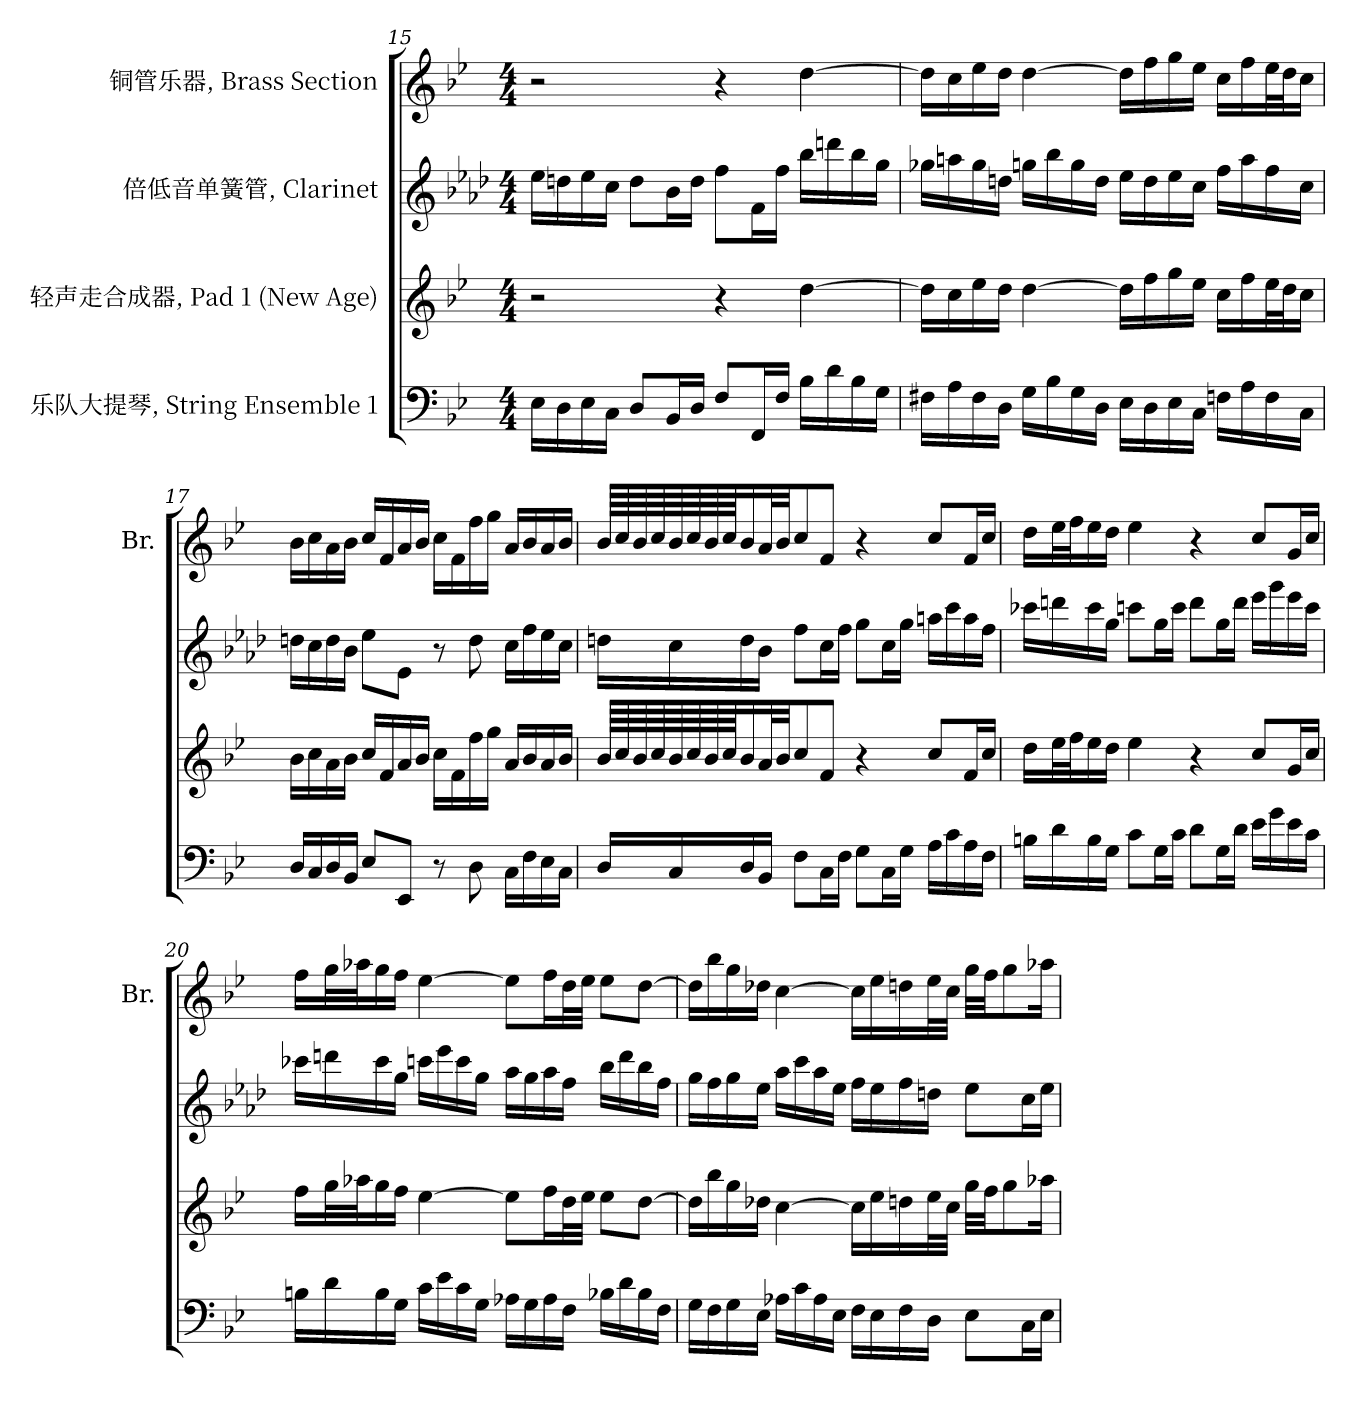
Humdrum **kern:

**kern	**kern	**kern	**kern
*part4	*part3	*part2	*part1
*staff4	*staff3	*staff2	*staff1
*I"乐队大提琴, String Ensemble 1	*I"轻声走合成器, Pad 1 (New Age)	*I"倍低音单簧管, Clarinet	*I"铜管乐器, Brass Section
*	*	*	*I'Br.
!!LO:LB:g=z
*clefF4	*clefG2	*clefG2	*clefG2
*	*	*ITrd15c26	*
*k[b-e-]	*k[b-e-]	*k[b-e-a-d-]	*k[b-e-]
*M4/4	*M4/4	*M4/4	*M4/4
=15	=15	=15	=15
16E-\LL	2r	16E-\LL	2r
16D\	.	16Dn\	.
16E-\	.	16E-\	.
16C\JJ	.	16C\JJ	.
8D/L	.	8D\L	.
16BB-/L	.	16BB-\L	.
16D/JJ	.	16D\JJ	.
8F/L	4r	8F\L	4r
16FF/L	.	16FF\L	.
16F/JJ	.	16F\JJ	.
16B-\LL	[4dd\	16B-\LL	[4dd\
16d\	.	16dn\	.
16B-\	.	16B-\	.
16G\JJ	.	16G\JJ	.
=16	=16	=16	=16
16F#X\LL	16dd\LL]	16G-X\LL	16dd\LL]
16A\	16cc\	16An\	16cc\
16F#\	16ee-\	16G-\	16ee-\
16D\JJ	16dd\JJ	16Dn\JJ	16dd\JJ
16G\LL	[4dd\	16Gn\LL	[4dd\
16B-\	.	16B-\	.
16G\	.	16G\	.
16D\JJ	.	16D\JJ	.
16E-\LL	16dd\LL]	16E-\LL	16dd\LL]
16D\	16ff\	16D\	16ff\
16E-\	16gg\	16E-\	16gg\
16C\JJ	16ee-\JJ	16C\JJ	16ee-\JJ
16Fn\LL	16cc\LL	16F\LL	16cc\LL
16A\	16ff\	16A\	16ff\
16F\	32ee-\L	16F\	32ee-\L
.	32dd\J	.	32dd\J
16C\JJ	16cc\JJ	16C\JJ	16cc\JJ
!!LO:PB:g=z
=17	=17	=17	=17
16D/LL	16b-\LL	16Dn\LL	16b-\LL
16C/	16cc\	16C\	16cc\
16D/	16a\	16D\	16a\
16BB-/JJ	16b-\JJ	16BB-\JJ	16b-\JJ
8E-/L	16cc/LL	8E-\L	16cc/LL
.	16f/	.	16f/
8EE-/J	16a/	8EE-\J	16a/
.	16b-/JJ	.	16b-/JJ
8r	16cc\LL	8r	16cc\LL
.	16f\	.	16f\
8D\	16ff\	8D\	16ff\
.	16gg\JJ	.	16gg\JJ
16C\LL	16a/LL	16C\LL	16a/LL
16F\	16b-/	16F\	16b-/
16E-\	16a/	16E-\	16a/
16C\JJ	16b-/JJ	16C\JJ	16b-/JJ
=18	=18	=18	=18
16D/LL	64b-/LLLL	16Dn\LL	64b-/LLLL
.	64cc/	.	64cc/
.	64b-/	.	64b-/
.	64cc/	.	64cc/
16C/	64b-/	16C\	64b-/
.	64cc/	.	64cc/
.	64b-/	.	64b-/
.	64cc/JJ	.	64cc/JJ
16D/	16b-/	16D\	16b-/
16BB-/JJ	32a/L	16BB-\JJ	32a/L
.	32b-/JJ	.	32b-/JJ
8F\L	8cc/	8F\L	8cc/
16C\L	8f/J	16C\L	8f/J
16F\JJ	.	16F\JJ	.
8G\L	4r	8G\L	4r
16C\L	.	16C\L	.
16G\JJ	.	16G\JJ	.
16A\LL	8cc/L	16An\LL	8cc/L
16c\	.	16c\	.
16A\	16f/L	16A\	16f/L
16F\JJ	16cc/JJ	16F\JJ	16cc/JJ
!!LO:LB:g=z
=19	=19	=19	=19
16Bn\LL	16dd\LL	16c-X\LL	16dd\LL
16d\	32ee-\L	16dn\	32ee-\L
.	32ff\J	.	32ff\J
16B\	16ee-\	16c-\	16ee-\
16G\JJ	16dd\JJ	16G\JJ	16dd\JJ
8c\L	4ee-\	8cn\L	4ee-\
16G\L	.	16G\L	.
16c\JJ	.	16c\JJ	.
8d\L	4r	8d\L	4r
16G\L	.	16G\L	.
16d\JJ	.	16d\JJ	.
16e-\LL	8cc/L	16e-\LL	8cc/L
16g\	.	16g\	.
16e-\	16g/L	16e-\	16g/L
16c\JJ	16cc/JJ	16c\JJ	16cc/JJ
!!LO:LB:g=z
=20	=20	=20	=20
16Bn\LL	16ff\LL	16c-X\LL	16ff\LL
16d\	32gg\L	16dn\	32gg\L
.	32aa-X\J	.	32aa-X\J
16B\	16gg\	16c-\	16gg\
16G\JJ	16ff\JJ	16G\JJ	16ff\JJ
16c\LL	[4ee-\	16cn\LL	[4ee-\
16e-\	.	16e-\	.
16c\	.	16c\	.
16G\JJ	.	16G\JJ	.
16A-X\LL	8ee-\L]	16A-\LL	8ee-\L]
16G\	.	16G\	.
16A-\	16ff\L	16A-\	16ff\L
16F\JJ	32dd\L	16F\JJ	32dd\L
.	32ee-\JJJ	.	32ee-\JJJ
16B-X\LL	8ee-\L	16B-\LL	8ee-\L
16d\	.	16d\	.
16B-\	[8dd\J	16B-\	[8dd\J
16F\JJ	.	16F\JJ	.
!!LO:PB:g=z
=21	=21	=21	=21
16G\LL	16dd\LL]	16G\LL	16dd\LL]
16F\	16bb-\	16F\	16bb-\
16G\	16gg\	16G\	16gg\
16E-\JJ	16dd-X\JJ	16E-\JJ	16dd-X\JJ
16A-X\LL	[4cc\	16A-\LL	[4cc\
16c\	.	16c\	.
16A-\	.	16A-\	.
16E-\JJ	.	16E-\JJ	.
16F\LL	16cc\LL]	16F\LL	16cc\LL]
16E-\	16ee-\	16E-\	16ee-\
16F\	16ddn\	16F\	16ddn\
16D\JJ	32ee-\L	16Dn\JJ	32ee-\L
.	32cc\JJJ	.	32cc\JJJ
8E-\L	32gg\LLL	8E-\L	32gg\LLL
.	32ff\JJ	.	32ff\JJ
.	8gg\	.	8gg\
16C\L	.	16C\L	.
16E-\JJ	16aa-X\Jk	16E-\JJ	16aa-X\Jk
=	=	=	=
*-	*-	*-	*-
